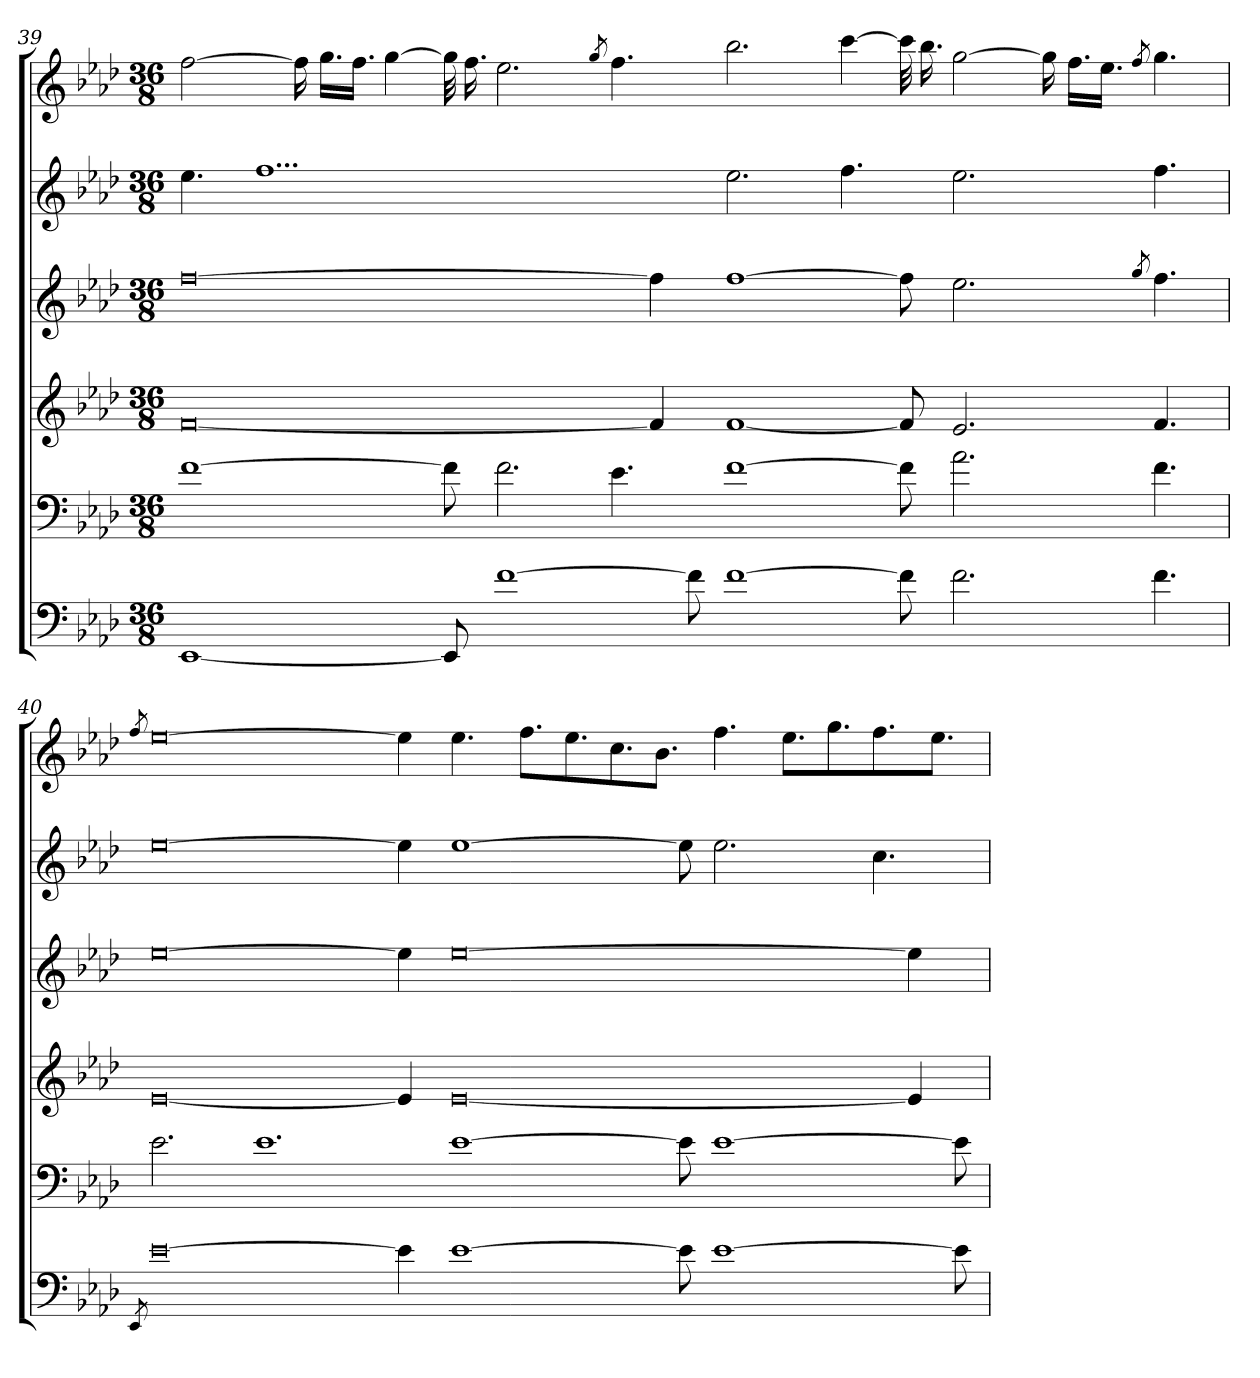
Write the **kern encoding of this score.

**kern	**kern	**kern	**kern	**kern	**kern
*part6	*part5	*part4	*part3	*part2	*part1
*staff6	*staff5	*staff4	*staff3	*staff2	*staff1
*clefF4	*clefF4	*clefG2	*clefG2	*clefG2	*clefG2
*k[b-e-a-d-]	*k[b-e-a-d-]	*k[b-e-a-d-]	*k[b-e-a-d-]	*k[b-e-a-d-]	*k[b-e-a-d-]
*M36/8	*M36/8	*M36/8	*M36/8	*M36/8	*M36/8
=39	=39	=39	=39	=39	=39
[1EE-	[1f	[0f	[0ff	4.ee-	[2ff
.	.	.	.	1...ff	.
.	.	.	.	.	16ff]
.	.	.	.	.	16.gg\LL
.	.	.	.	.	16.ff\JJ
.	.	.	.	.	[4gg
8EE-]	8f]	.	.	.	32gg]
.	.	.	.	.	16.ff
[1f	2.f	.	.	.	2.ee-
.	.	.	.	.	8qgg
.	4.e-	.	.	.	4.ff
.	.	4f]	4ff]	.	.
8f]	.	.	.	.	.
[1f	[1f	[1f	[1ff	2.ee-	2.bb-
.	.	.	.	4.ff	[4ccc
8f]	8f]	8f]	8ff]	.	32ccc]
.	.	.	.	.	16.bb-
2.f	2.a-	2.e-	2.ee-	2.ee-	[2gg
.	.	.	.	.	16gg]
.	.	.	.	.	16.ff\LL
.	.	.	.	.	16.ee-\JJ
.	.	.	8qgg	.	8qff
4.f	4.f	4.f	4.ff	4.ff	4.gg
=40	=40	=40	=40	=40	=40
8qEE-	.	.	.	.	8qff
[0e-	2.e-	[0e-	[0ee-	[0ee-	[0ee-
.	1.e-	.	.	.	.
4e-]	.	4e-]	4ee-]	4ee-]	4ee-]
[1e-	[1e-	[0e-	[0ee-	[1ee-	4.ee-
.	.	.	.	.	8.ff\L
.	.	.	.	.	8.ee-\
.	.	.	.	.	8.cc\
.	.	.	.	.	8.b-\J
8e-]	8e-]	.	.	8ee-]	.
[1e-	[1e-	.	.	2.ee-	4.ff
.	.	.	.	.	8.ee-\L
.	.	.	.	.	8.gg\
.	.	.	.	4.cc	8.ff\
.	.	4e-]	4ee-]	.	.
.	.	.	.	.	8.ee-\J
8e-]	8e-]	.	.	.	.
=	=	=	=	=	=
*-	*-	*-	*-	*-	*-
